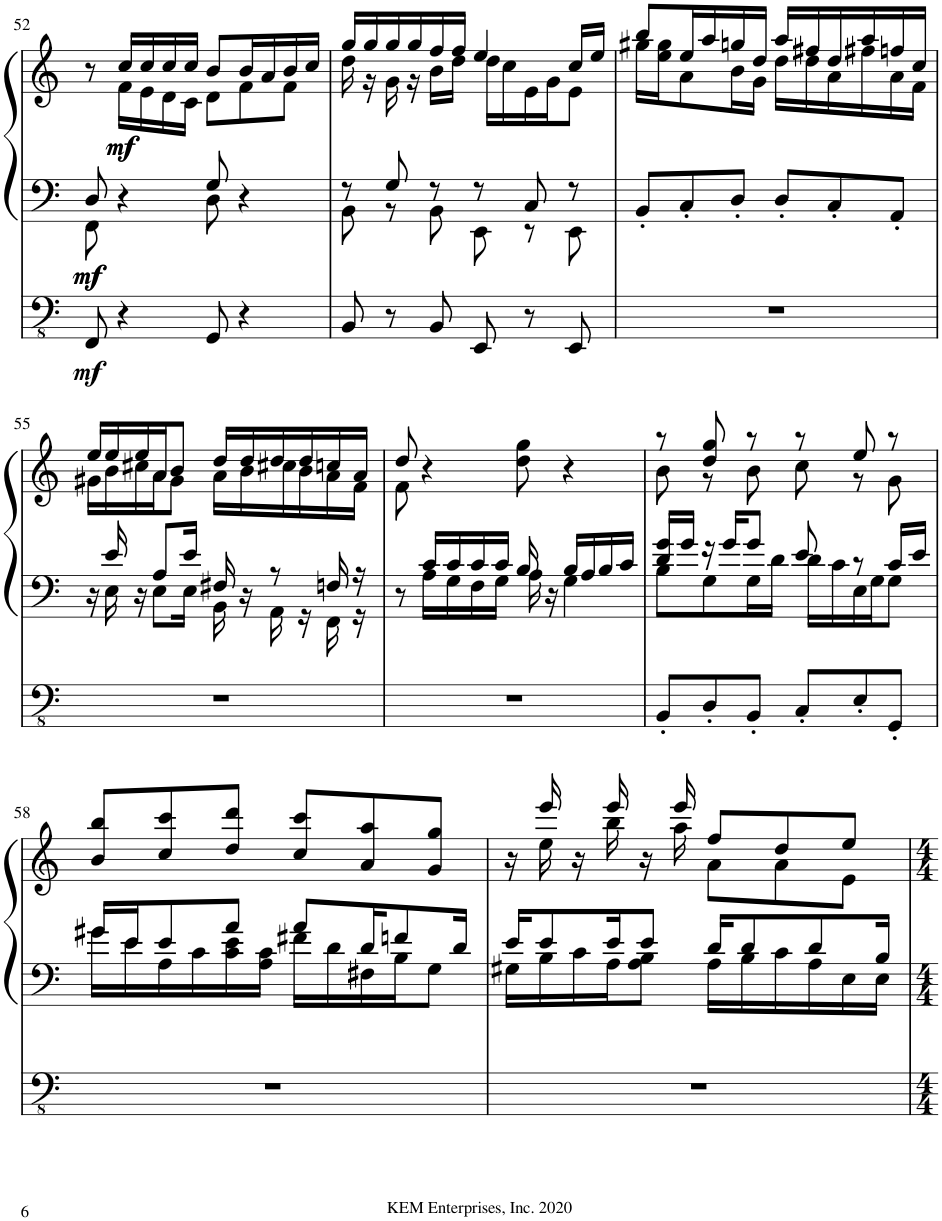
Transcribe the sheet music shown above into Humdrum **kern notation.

**kern	**kern	**kern	**dynam
*part1	*part1	*part1	*part1
*staff3	*staff2	*staff1	*staff1/2/3
*I"Pipe Organ	*	*	*
*I'Org.	*	*	*
!!LO:PB:g=z
*clefFv4	*clefF4	*clefG2	*
*k[]	*k[]	*k[]	*
*M6/8	*M6/8	*M6/8	*
=52	=52	=52	=52
*	*^	*^	*
!	!	!	!	!	!LO:DY:b=3
!	!	!	!	!	!LO:DY:n=1:b=2
!	!	!	!	!	!LO:DY:n=2:b=2
8FFF/	8D/	8FF\	8r	8ryy	mf mf mf
!	!	!	!	!	!LO:DY:n=3:b
!	!	!	!	!	!LO:DY:n=4:b
4r	4r	4ryy	16cc/LL	16f\LL	mf mf
.	.	.	16cc/	16e\	.
.	.	.	16cc/	16d\	.
.	.	.	16cc/JJ	16c\JJ	.
8GGG/	8G/	8D\	8b/L	8d\L	.
4r	4r	4ryy	16b/L	8f\	.
.	.	.	16a/	.	.
.	.	.	16b/	8f\J	.
.	.	.	16cc/JJ	.	.
=53	=53	=53	=53	=53	=53
8BBB/	8r	8BB\	16gg/LL	16dd\	.
.	.	.	16gg/	16r	.
8r	8G/	8r	16gg/	16g\	.
.	.	.	16gg/	16r	.
8BBB/	8r	8BB\	16ff/	16b\LL	.
.	.	.	16ff/JJ	16dd\JJ	.
8EEE/	8r	8EE\	4ee/	16dd\LL	.
.	.	.	.	16cc\	.
8r	8C/	8r	.	16e\	.
.	.	.	.	16g\J	.
8EEE/	8r	8EE\	16cc/LL	8e\J	.
.	.	.	16ee/JJ	.	.
*	*v	*v	*	*	*
=54	=54	=54	=54	=54
2.r	8BB'/L	8bb/L	16gg#X\LL	.
.	.	.	16ee\ 16gg#\J	.
.	8C'/	16ee/L	8a\	.
.	.	16aa/	.	.
.	8D'/J	16ggn/	16b\L	.
.	.	16dd/JJ	16g\JJ	.
.	8D'/L	16aa/LL	16dd\LL	.
.	.	16ff#X/	16dd\	.
.	8C'/	16dd/	16a\	.
.	.	16aa/	16ff#X\	.
.	8AA'/J	16ffn/	16a\	.
.	.	16cc/JJ	16f\JJ	.
!!LO:LB:g=z	!!
=55	=55	=55	=55	=55
*	*^	*	*	*
2.r	16r	16ryy	16ee/LL	16g#X\LL	.
.	16e/	16E\	16ee/	16b\	.
.	16r	16ryy	16ee/	16cc#X\	.
.	8A/L	8E\L	16a/J	16a\J	.
.	.	.	8b/J	8g#\J	.
.	16e/Jk	16E\Jk	.	.	.
.	16F#X/	16BB\	16dd/LL	16a\LL	.
.	16r	16ryy	16dd/	16b\	.
.	8r	16AA\	16dd/	16cc#X\	.
.	.	16r	16dd/	16b\	.
.	16Fn/	16FF\	16ccn/	16a\	.
.	16r	16r	16a/JJ	16f\JJ	.
=56	=56	=56	=56	=56	=56
2.r	8r	8ryy	8dd/	8f\	.
.	16c/LL	16A\LL	4r	2ryy	.
.	16c/	16G\	.	.	.
.	16c/	16F\	.	.	.
.	16c/JJ	16G\JJ	.	.	.
.	16B/	16A\	8dd\ 8gg\	.	.
.	16r	16ryy	.	.	.
.	16B/LL	4G\	4r	.	.
.	16A/	.	.	.	.
.	16B/	.	.	8ryy	.
.	16c/JJ	.	.	.	.
=57	=57	=57	=57	=57	=57
8BBB'/L	16d/ 16g/LL	8B\L	8r	8b\	.
.	16g/JJ	.	.	.	.
8DD'/	16r	8G\	8dd/ 8gg/	8r	.
.	16g/KL	.	.	.	.
8BBB'/J	8g/J	16G\L	8r	8b\	.
.	.	16d\JJ	.	.	.
8CC'/L	8e/	16d\LL	8r	8cc\	.
.	.	16c\	.	.	.
8EE'/	8r	16E\	8ee/	8r	.
.	.	16G\J	.	.	.
8GGG'/J	16c/LL	8G\J	8r	8g\	.
.	16e/JJ	.	.	.	.
*	*	*	*v	*v	*
!!LO:LB:g=z
=58	=58	=58	=58	=58
2.r	16g#X/LL	16g#\LL	8b/ 8bb/L	.
.	16e/J	16e\	.	.
.	8e/	16A\	8cc/ 8ccc/	.
.	.	16c\	.	.
.	8a/J	16c\ 16e\	8dd/ 8ddd/J	.
.	.	16A\ 16c\JJ	.	.
.	8a/L	16f#X\LL	8cc/ 8ccc/L	.
.	.	16d\	.	.
.	16d/K	16F#X\	8a/ 8aa/	.
.	8fn/	16B\J	.	.
.	.	8G\J	8g/ 8gg/J	.
.	16d/Jk	.	.	.
=59	=59	=59	=59	=59
*	*	*	*^	*
2.r	16e/KL	16G#X\LL	16r	16ryy	.
.	8e/	16B\	16eee/	16ee\	.
.	.	16c\	16r	16ryy	.
.	16e/K	16A\J	16eee/	16bb\	.
.	8e/J	8A\ 8B\J	16r	16ryy	.
.	.	.	16eee/	16aa\	.
.	16d/KL	16A\LL	8ff/L	8a\L	.
.	8d/	16B\	.	.	.
.	.	16c\	8dd/	8a\	.
.	8d/	16A\	.	.	.
.	.	16E\	8ee/J	8e\J	.
.	16B/Jk	16E\JJ	.	.	.
*	*v	*v	*	*	*
*	*	*v	*v	*
=	=	=	=
*-	*-	*-	*-
